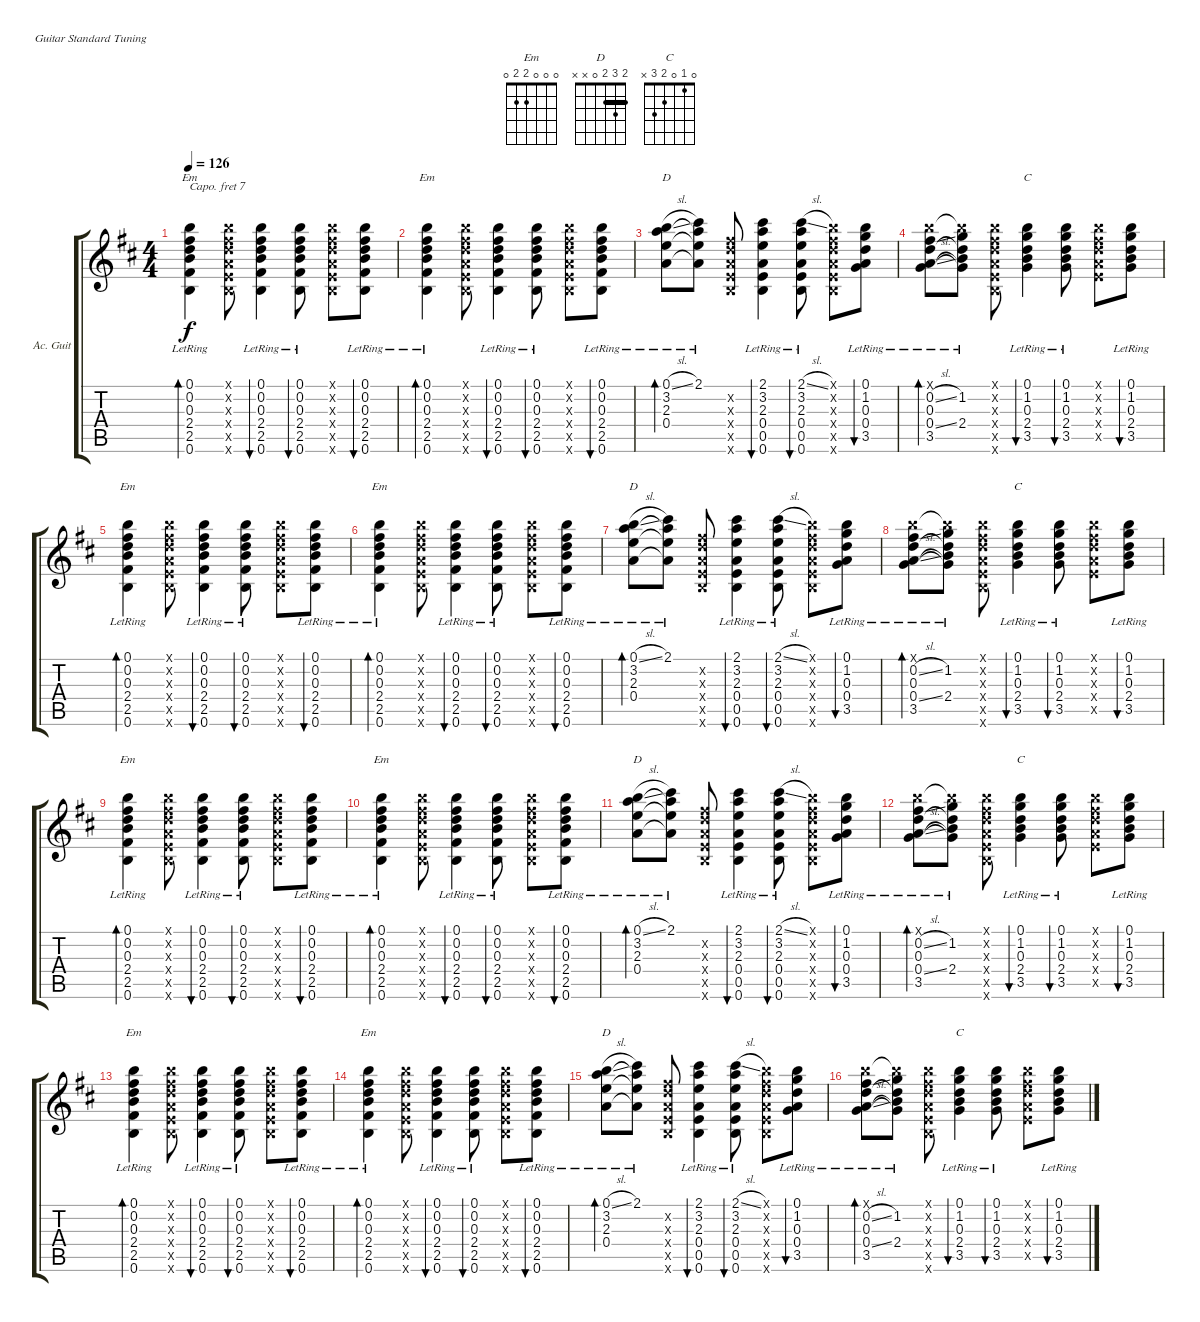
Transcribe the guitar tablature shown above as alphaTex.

\bracketExtendMode groupsimilarinstruments
\firstSystemTrackNameOrientation horizontal
\otherSystemsTrackNameOrientation horizontal
\track ("Acoustic Guitar" "Ac. Guit") {instrument acousticguitarnylon}
\staff {score tabs}
\capo 7
\tuning (E4 B3 G3 D3 A2 E2)
\chord ("Em" 0 0 0 2 2 0)
\chord ("D" 2 3 2 0 x x) {barre 2}
\chord ("C" 0 1 0 2 3 x)
\ts (4 4)
\tempo 126
\clef g2
\ks d
(0.1{lr} 0.2 0.3 2.4 2.5 0.6).4{bd 60 ch "Em" dy f} (0.1{x} 0.2{x} 0.3{x} 0.4{x} 0.5{x} 0.6{x}).8 (0.1{lr} 0.2{lr} 0.3{lr} 2.4{lr} 2.5{lr} 0.6{lr}).4{bu 60} (0.1{lr} 0.2{lr} 0.3 2.4{lr} 2.5{lr} 0.6{lr}).8{bu 60} (0.1{x} 0.2{x} 0.3{x} 0.4{x} 0.5{x} 0.6{x}).8 (0.1{lr} 0.2{lr} 0.3 2.4{lr} 2.5{lr} 0.6{lr}).8{bu 60} |
(0.1{lr} 0.2 0.3 2.4 2.5 0.6).4{bd 60 ch "Em"} (0.1{x} 0.2{x} 0.3{x} 0.4{x} 0.5{x} 0.6{x}).8 (0.1{lr} 0.2{lr} 0.3{lr} 2.4{lr} 2.5{lr} 0.6{lr}).4{bu 60} (0.1{lr} 0.2{lr} 0.3 2.4{lr} 2.5{lr} 0.6{lr}).8{bu 60} (0.1{x} 0.2{x} 0.3{x} 0.4{x} 0.5{x} 0.6{x}).8 (0.1{lr} 0.2{lr} 0.3 2.4{lr} 2.5{lr} 0.6{lr}).8{bu 60} |
(0.1{sl lr} 3.2 2.3 0.4).8{bd 59 ch "D"} (2.1{lr} 3.2{lr t} 2.3{lr t} 0.4{t}).8 (0.2{x} 0.3{x} 0.4{x} 0.5{x} 0.6{x}).8 (3.2{lr} 2.3{lr} 0.4{lr} 0.5{lr} 0.6{lr} 2.1).4{bu 60} (2.1{sl lr} 2.3{lr} 0.4{lr} 0.5{lr} 0.6{lr} 3.2).8{bu 60} (0.1{x} 0.2{x} 0.3{x} 0.4{x} 0.5{x} 0.6{x}).8 (0.1{lr} 1.2 0.3{lr} 0.4{lr} 3.5{lr}).8{bu 60} |
(0.1{x} 0.2{sl} 0.3{lr} 0.4{sl lr} 3.5{lr}).8{bd 59} (0.1{x t} 1.2{lr} 0.3{lr t} 2.4{lr} 3.5{lr t}).8 (0.1{x} 0.2{x} 0.3{x} 0.4{x} 0.5{x} 0.6{x}).8 (0.1{lr} 1.2{lr} 0.3{lr} 2.4{lr} 3.5{lr}).4{bu 60 ch "C"} (0.1{lr} 1.2{lr} 0.3{lr} 2.4{lr} 3.5{lr}).8{bu 60} (0.1{x} 0.2{x} 0.3{x} 0.4{x} 0.5{x}).8 (0.1{lr} 1.2{lr} 0.3{lr} 2.4{lr} 3.5{lr}).8{bu 59} |
(0.1{lr} 0.2 0.3 2.4 2.5 0.6).4{bd 60 ch "Em"} (0.1{x} 0.2{x} 0.3{x} 0.4{x} 0.5{x} 0.6{x}).8 (0.1{lr} 0.2{lr} 0.3{lr} 2.4{lr} 2.5{lr} 0.6{lr}).4{bu 60} (0.1{lr} 0.2{lr} 0.3 2.4{lr} 2.5{lr} 0.6{lr}).8{bu 60} (0.1{x} 0.2{x} 0.3{x} 0.4{x} 0.5{x} 0.6{x}).8 (0.1{lr} 0.2{lr} 0.3 2.4{lr} 2.5{lr} 0.6{lr}).8{bu 60} |
(0.1{lr} 0.2 0.3 2.4 2.5 0.6).4{bd 60 ch "Em"} (0.1{x} 0.2{x} 0.3{x} 0.4{x} 0.5{x} 0.6{x}).8 (0.1{lr} 0.2{lr} 0.3{lr} 2.4{lr} 2.5{lr} 0.6{lr}).4{bu 60} (0.1{lr} 0.2{lr} 0.3 2.4{lr} 2.5{lr} 0.6{lr}).8{bu 60} (0.1{x} 0.2{x} 0.3{x} 0.4{x} 0.5{x} 0.6{x}).8 (0.1{lr} 0.2{lr} 0.3 2.4{lr} 2.5{lr} 0.6{lr}).8{bu 60} |
\scale
0.394843 (0.1{sl lr} 3.2 2.3 0.4).8{bd 59 ch "D"} (2.1{lr} 3.2{lr t} 2.3{lr t} 0.4{t}).8 (0.2{x} 0.3{x} 0.4{x} 0.5{x} 0.6{x}).8 (3.2{lr} 2.3{lr} 0.4{lr} 0.5{lr} 0.6{lr} 2.1).4{bu 60} (2.1{sl lr} 2.3{lr} 0.4{lr} 0.5{lr} 0.6{lr} 3.2).8{bu 60} (0.1{x} 0.2{x} 0.3{x} 0.4{x} 0.5{x} 0.6{x}).8 (0.1{lr} 1.2 0.3{lr} 0.4{lr} 3.5{lr}).8{bu 60} |
\scale
0.335324 (0.1{x} 0.2{sl} 0.3{lr} 0.4{sl lr} 3.5{lr}).8{bd 59} (0.1{x t} 1.2{lr} 0.3{lr t} 2.4{lr} 3.5{lr t}).8 (0.1{x} 0.2{x} 0.3{x} 0.4{x} 0.5{x} 0.6{x}).8 (0.1{lr} 1.2{lr} 0.3{lr} 2.4{lr} 3.5{lr}).4{bu 60 ch "C"} (0.1{lr} 1.2{lr} 0.3{lr} 2.4{lr} 3.5{lr}).8{bu 60} (0.1{x} 0.2{x} 0.3{x} 0.4{x} 0.5{x}).8 (0.1{lr} 1.2{lr} 0.3{lr} 2.4{lr} 3.5{lr}).8{bu 59} |
\scale
0.270011 (0.1{lr} 0.2 0.3 2.4 2.5 0.6).4{bd 60 ch "Em"} (0.1{x} 0.2{x} 0.3{x} 0.4{x} 0.5{x} 0.6{x}).8 (0.1{lr} 0.2{lr} 0.3{lr} 2.4{lr} 2.5{lr} 0.6{lr}).4{bu 60} (0.1{lr} 0.2{lr} 0.3 2.4{lr} 2.5{lr} 0.6{lr}).8{bu 60} (0.1{x} 0.2{x} 0.3{x} 0.4{x} 0.5{x} 0.6{x}).8 (0.1{lr} 0.2{lr} 0.3 2.4{lr} 2.5{lr} 0.6{lr}).8{bu 60} |
(0.1{lr} 0.2 0.3 2.4 2.5 0.6).4{bd 60 ch "Em"} (0.1{x} 0.2{x} 0.3{x} 0.4{x} 0.5{x} 0.6{x}).8 (0.1{lr} 0.2{lr} 0.3{lr} 2.4{lr} 2.5{lr} 0.6{lr}).4{bu 60} (0.1{lr} 0.2{lr} 0.3 2.4{lr} 2.5{lr} 0.6{lr}).8{bu 60} (0.1{x} 0.2{x} 0.3{x} 0.4{x} 0.5{x} 0.6{x}).8 (0.1{lr} 0.2{lr} 0.3 2.4{lr} 2.5{lr} 0.6{lr}).8{bu 60} |
(0.1{sl lr} 3.2 2.3 0.4).8{bd 59 ch "D"} (2.1{lr} 3.2{lr t} 2.3{lr t} 0.4{t}).8 (0.2{x} 0.3{x} 0.4{x} 0.5{x} 0.6{x}).8 (3.2{lr} 2.3{lr} 0.4{lr} 0.5{lr} 0.6{lr} 2.1).4{bu 60} (2.1{sl lr} 2.3{lr} 0.4{lr} 0.5{lr} 0.6{lr} 3.2).8{bu 60} (0.1{x} 0.2{x} 0.3{x} 0.4{x} 0.5{x} 0.6{x}).8 (0.1{lr} 1.2 0.3{lr} 0.4{lr} 3.5{lr}).8{bu 60} |
\scale
0.416216 (0.1{x} 0.2{sl} 0.3{lr} 0.4{sl lr} 3.5{lr}).8{bd 59} (0.1{x t} 1.2{lr} 0.3{lr t} 2.4{lr} 3.5{lr t}).8 (0.1{x} 0.2{x} 0.3{x} 0.4{x} 0.5{x} 0.6{x}).8 (0.1{lr} 1.2{lr} 0.3{lr} 2.4{lr} 3.5{lr}).4{bu 60 ch "C"} (0.1{lr} 1.2{lr} 0.3{lr} 2.4{lr} 3.5{lr}).8{bu 60} (0.1{x} 0.2{x} 0.3{x} 0.4{x} 0.5{x}).8 (0.1{lr} 1.2{lr} 0.3{lr} 2.4{lr} 3.5{lr}).8{bu 59} |
\scale
0.274797 (0.1{lr} 0.2 0.3 2.4 2.5 0.6).4{bd 60 ch "Em"} (0.1{x} 0.2{x} 0.3{x} 0.4{x} 0.5{x} 0.6{x}).8 (0.1{lr} 0.2{lr} 0.3{lr} 2.4{lr} 2.5{lr} 0.6{lr}).4{bu 60} (0.1{lr} 0.2{lr} 0.3 2.4{lr} 2.5{lr} 0.6{lr}).8{bu 60} (0.1{x} 0.2{x} 0.3{x} 0.4{x} 0.5{x} 0.6{x}).8 (0.1{lr} 0.2{lr} 0.3 2.4{lr} 2.5{lr} 0.6{lr}).8{bu 60} |
\scale
0.308826 (0.1{lr} 0.2 0.3 2.4 2.5 0.6).4{bd 60 ch "Em"} (0.1{x} 0.2{x} 0.3{x} 0.4{x} 0.5{x} 0.6{x}).8 (0.1{lr} 0.2{lr} 0.3{lr} 2.4{lr} 2.5{lr} 0.6{lr}).4{bu 60} (0.1{lr} 0.2{lr} 0.3 2.4{lr} 2.5{lr} 0.6{lr}).8{bu 60} (0.1{x} 0.2{x} 0.3{x} 0.4{x} 0.5{x} 0.6{x}).8 (0.1{lr} 0.2{lr} 0.3 2.4{lr} 2.5{lr} 0.6{lr}).8{bu 60} |
(0.1{sl lr} 3.2 2.3 0.4).8{bd 59 ch "D"} (2.1{lr} 3.2{lr t} 2.3{lr t} 0.4{t}).8 (0.2{x} 0.3{x} 0.4{x} 0.5{x} 0.6{x}).8 (3.2{lr} 2.3{lr} 0.4{lr} 0.5{lr} 0.6{lr} 2.1).4{bu 60} (2.1{sl lr} 2.3{lr} 0.4{lr} 0.5{lr} 0.6{lr} 3.2).8{bu 60} (0.1{x} 0.2{x} 0.3{x} 0.4{x} 0.5{x} 0.6{x}).8 (0.1{lr} 1.2 0.3{lr} 0.4{lr} 3.5{lr}).8{bu 60} |
(0.1{x} 0.2{sl} 0.3{lr} 0.4{sl lr} 3.5{lr}).8{bd 59} (0.1{x t} 1.2{lr} 0.3{lr t} 2.4{lr} 3.5{lr t}).8 (0.1{x} 0.2{x} 0.3{x} 0.4{x} 0.5{x} 0.6{x}).8 (0.1{lr} 1.2{lr} 0.3{lr} 2.4{lr} 3.5{lr}).4{bu 60 ch "C"} (0.1{lr} 1.2{lr} 0.3{lr} 2.4{lr} 3.5{lr}).8{bu 60} (0.1{x} 0.2{x} 0.3{x} 0.4{x} 0.5{x}).8 (0.1{lr} 1.2{lr} 0.3{lr} 2.4{lr} 3.5{lr}).8{bu 59}
